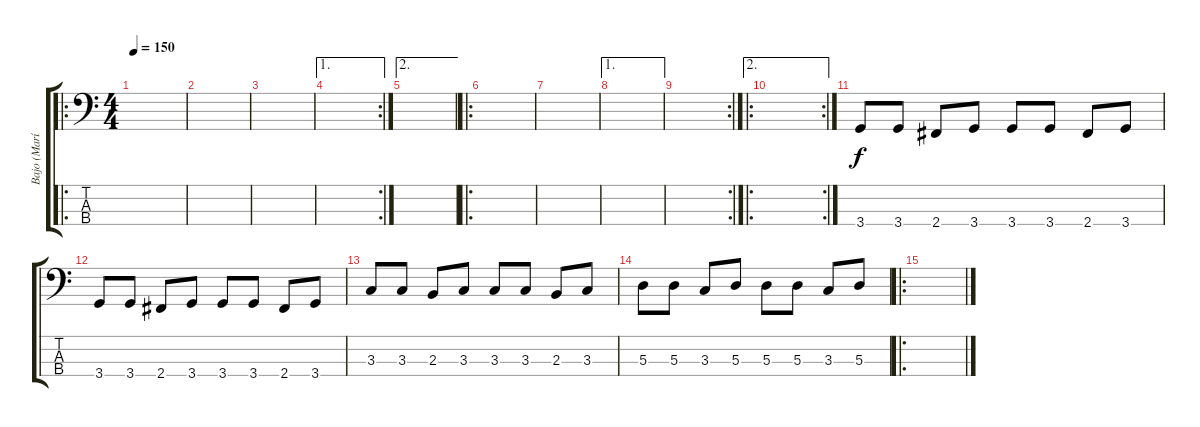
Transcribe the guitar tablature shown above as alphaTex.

\track ("Bajo (María Fernanda Aldana)" "Bajo (Marí") {instrument electricbasspick}
\staff {score tabs}
\tuning (G2 D2 A1 E1) {hide}
\ro
\ts (4 4)
\tempo 150
\clef f4
\ks c
|
|
|
\ae 1
\rc 2
|
\ae 2
|
\ro
|
|
\ae 1
|
\rc 2
|
\ae 2
\ro
\rc 2
|
3.4.8 3.4.8 2.4.8 3.4.8 3.4.8 3.4.8 2.4.8 3.4.8 |
3.4.8 3.4.8 2.4.8 3.4.8 3.4.8 3.4.8 2.4.8 3.4.8 |
3.3.8 3.3.8 2.3.8 3.3.8 3.3.8 3.3.8 2.3.8 3.3.8 |
5.3.8 5.3.8 3.3.8 5.3.8 5.3.8 5.3.8 3.3.8 5.3.8 |
\ro
